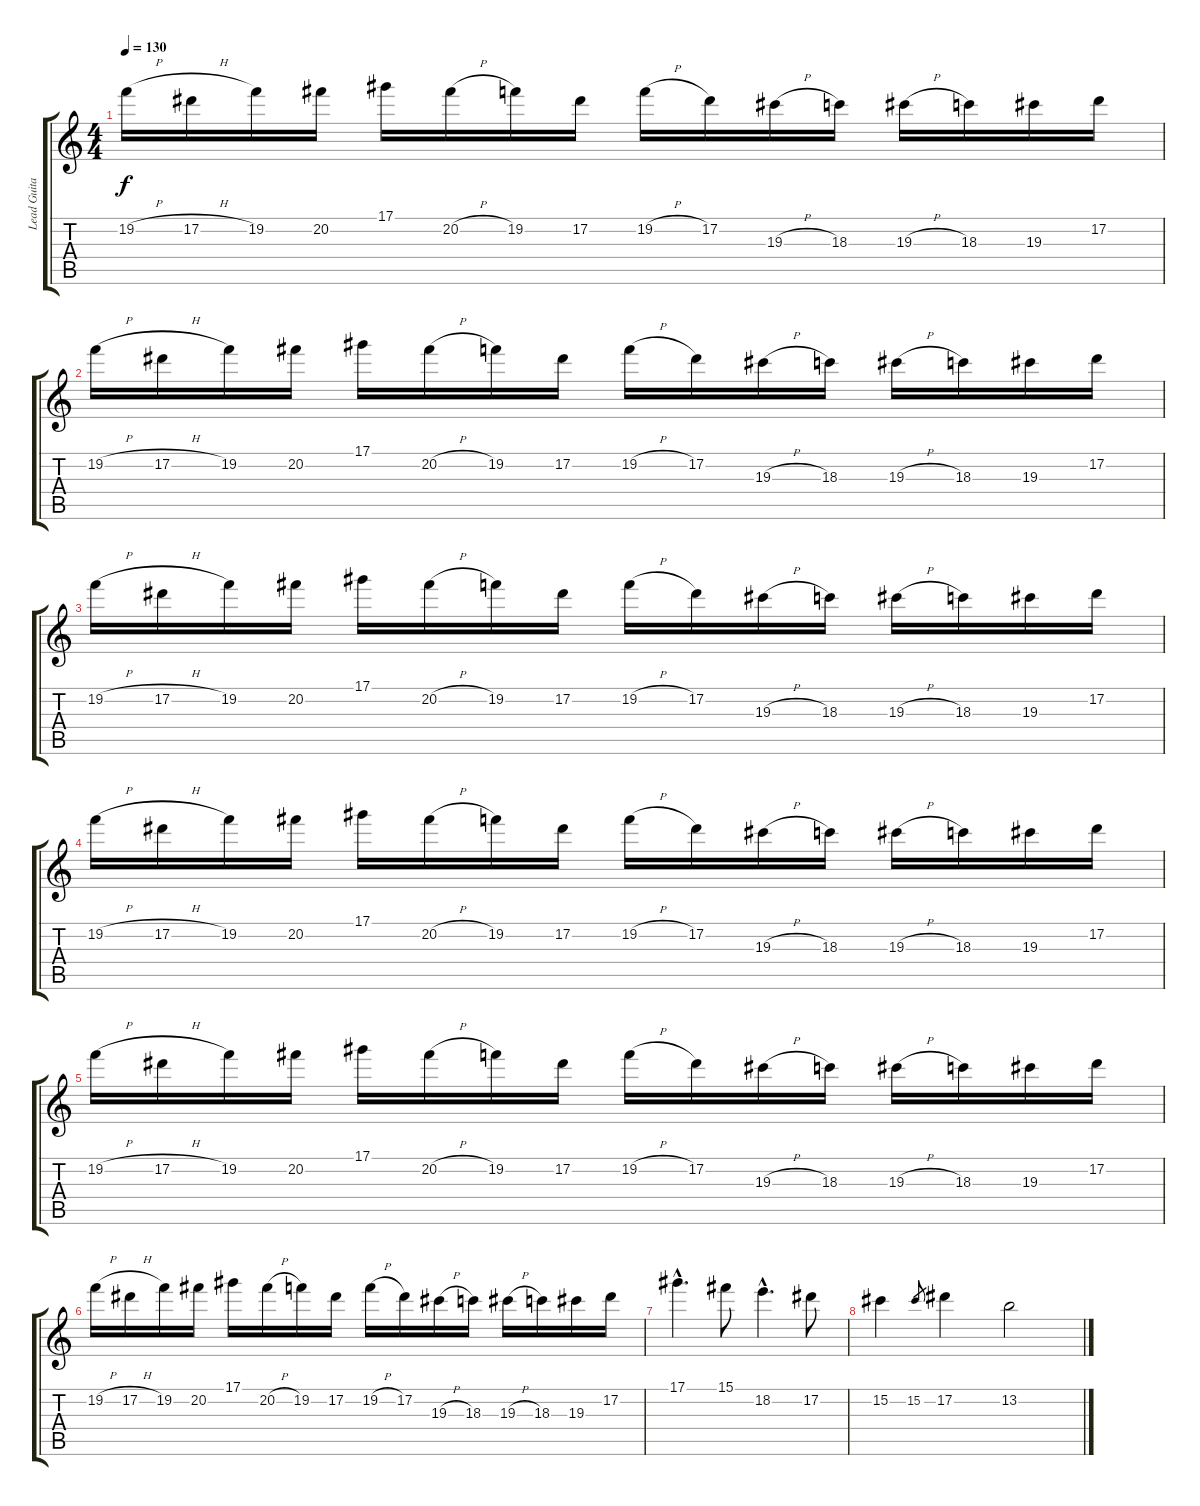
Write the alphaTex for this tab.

\track ("Lead Guitar I" "Lead Guita") {instrument distortionguitar}
\staff {score tabs}
\tuning (Eb4 Bb3 Gb3 Db3 Ab2 Eb2) {hide}
\ts (4 4)
\tempo 130
\clef g2
\ks c
19.2{h}.16{dy f} 17.2{h}.16 19.2.16 20.2.16 17.1.16 20.2{h}.16 19.2.16 17.2.16 19.2{h}.16 17.2.16 19.3{h}.16 18.3.16 19.3{h}.16 18.3.16 19.3.16 17.2.16 |
19.2{h}.16 17.2{h}.16 19.2.16 20.2.16 17.1.16 20.2{h}.16 19.2.16 17.2.16 19.2{h}.16 17.2.16 19.3{h}.16 18.3.16 19.3{h}.16 18.3.16 19.3.16 17.2.16 |
19.2{h}.16 17.2{h}.16 19.2.16 20.2.16 17.1.16 20.2{h}.16 19.2.16 17.2.16 19.2{h}.16 17.2.16 19.3{h}.16 18.3.16 19.3{h}.16 18.3.16 19.3.16 17.2.16 |
19.2{h}.16 17.2{h}.16 19.2.16 20.2.16 17.1.16 20.2{h}.16 19.2.16 17.2.16 19.2{h}.16 17.2.16 19.3{h}.16 18.3.16 19.3{h}.16 18.3.16 19.3.16 17.2.16 |
19.2{h}.16 17.2{h}.16 19.2.16 20.2.16 17.1.16 20.2{h}.16 19.2.16 17.2.16 19.2{h}.16 17.2.16 19.3{h}.16 18.3.16 19.3{h}.16 18.3.16 19.3.16 17.2.16 |
19.2{h}.16 17.2{h}.16 19.2.16 20.2.16 17.1.16 20.2{h}.16 19.2.16 17.2.16 19.2{h}.16 17.2.16 19.3{h}.16 18.3.16 19.3{h}.16 18.3.16 19.3.16 17.2.16 |
17.1{hac}.4{d} 15.1.8 18.2{hac}.4{d} 17.2.8 |
15.2.4 15.2.8{gr} 17.2.4 13.2.2
